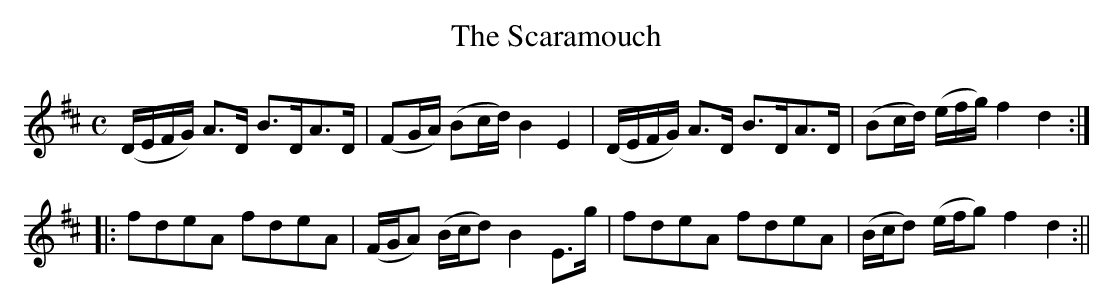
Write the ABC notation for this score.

X:1
T:Scaramouch, The
M:C
L:1/8
K:D
(D/E/F/G/) A>D B>DA>D|(FG/A/) (Bc/d/) B2E2|(D/E/F/G/) A>D B>DA>D|(Bc/d/) (e/f/g/) f2 d2:|
|:fdeA fdeA|(F/G/A) (B/c/d) B2 E>g|fdeA fdeA|(B/c/d) (e/f/g) f2 d2:||
